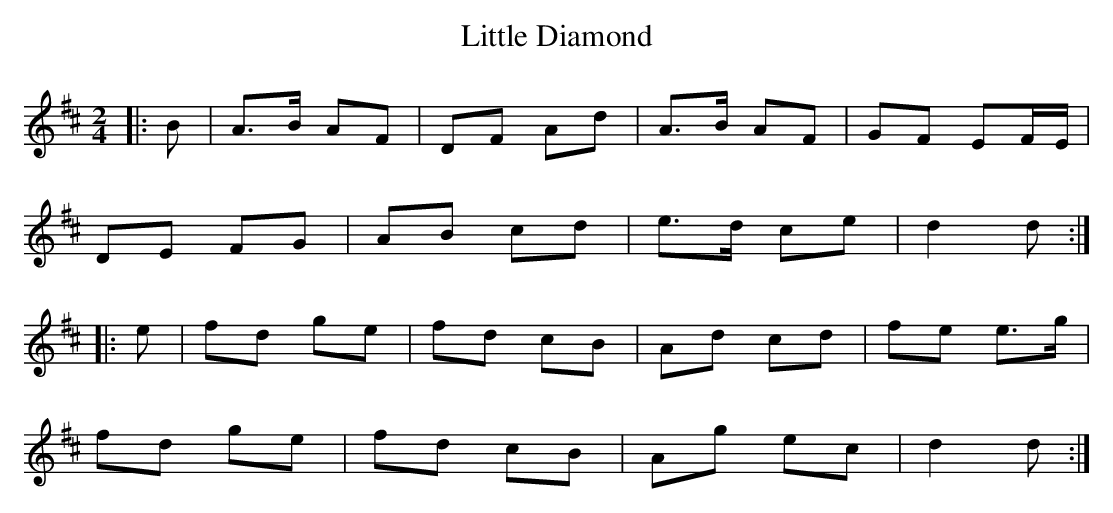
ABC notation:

X:1
T:Little Diamond
M:2/4
L:1/8
K:D
|:B|A>B AF|DF Ad|A>B AF|GF EF/E/|
DE FG|AB cd|e>d ce|d2 d:|
|:e|fd ge|fd cB|Ad cd|fe e>g|
fd ge|fd cB|Ag ec|d2 d:|
